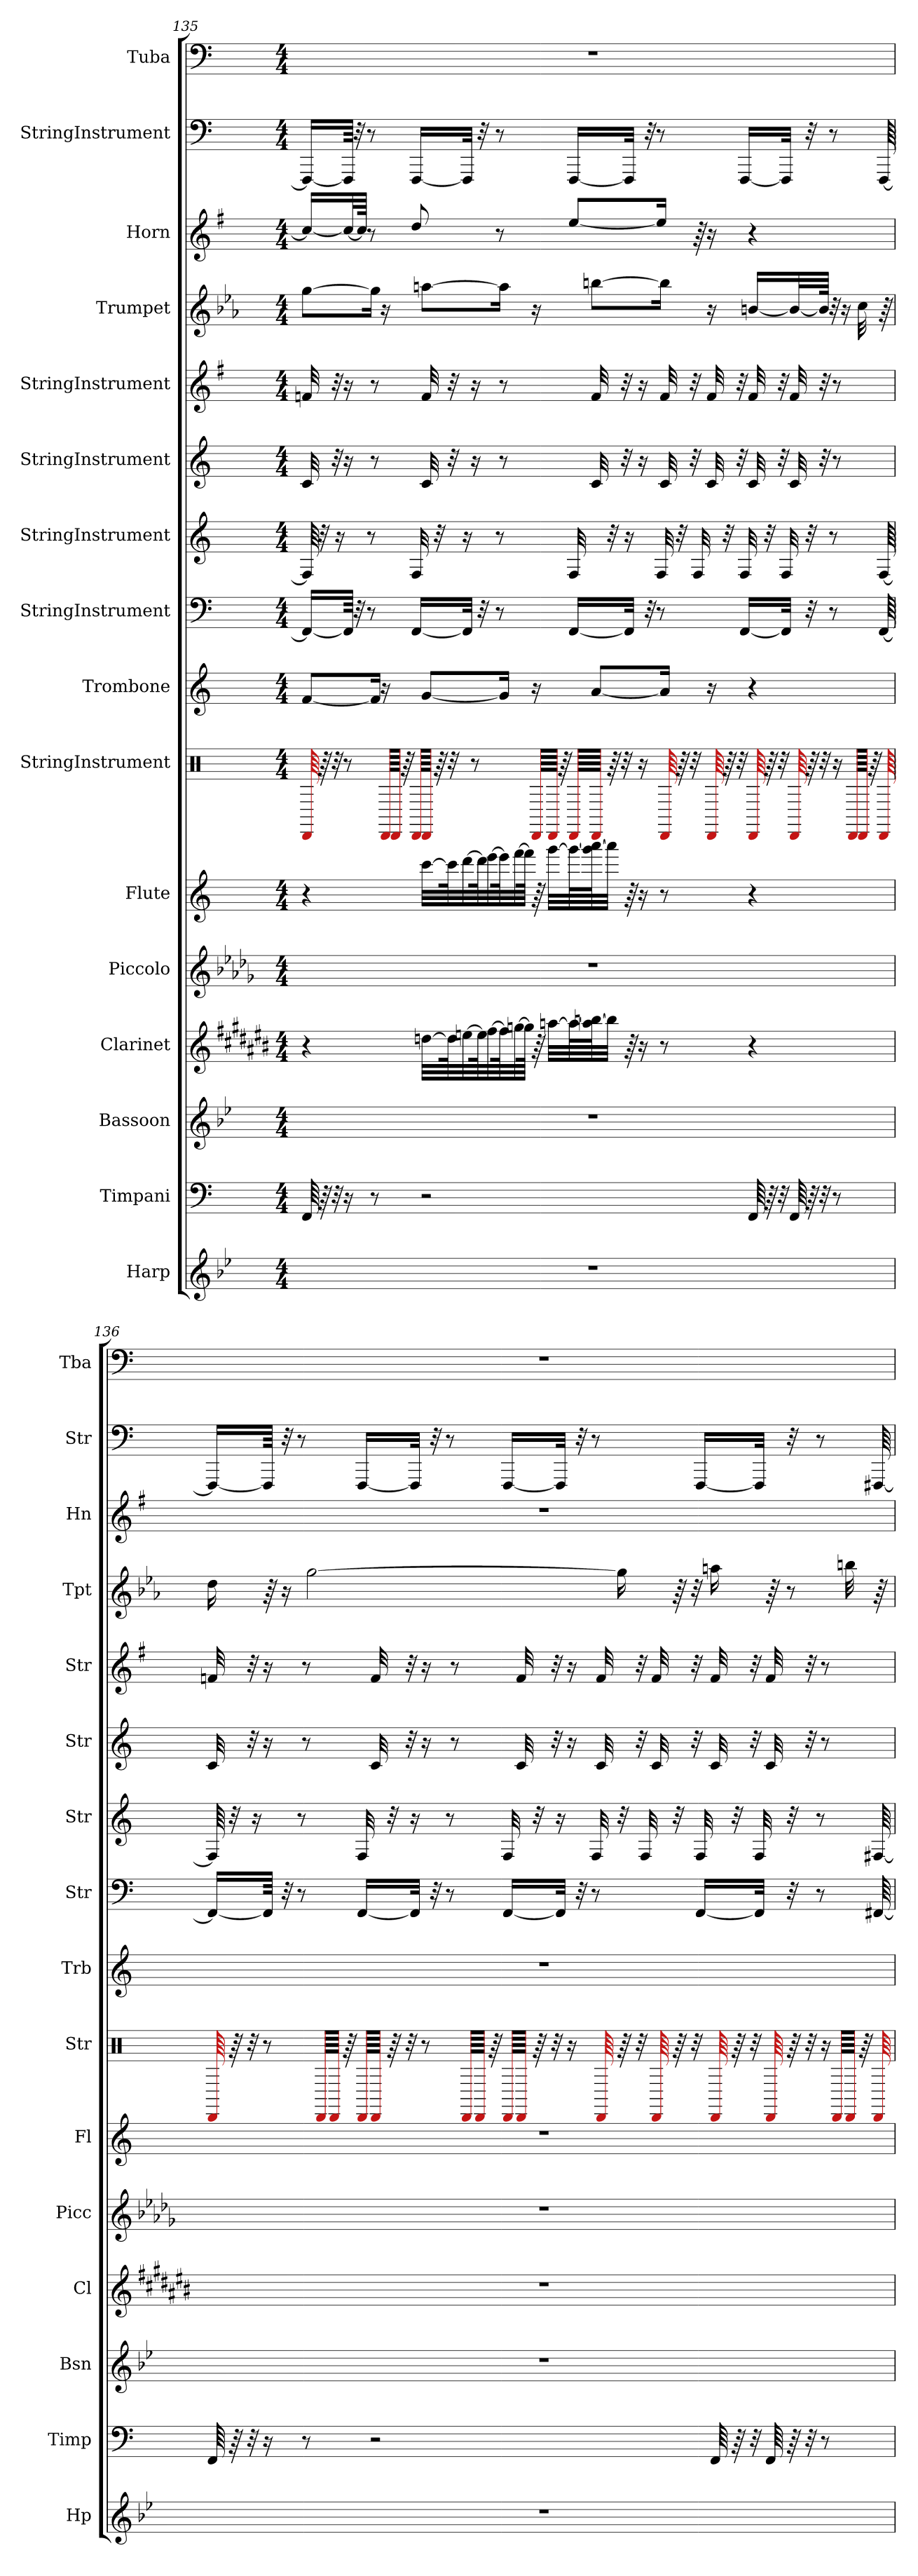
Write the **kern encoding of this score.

**kern	**kern	**kern	**kern	**kern	**kern	**kern	**kern	**kern	**kern	**kern	**kern	**kern	**kern	**kern	**kern
*part16	*part15	*part14	*part13	*part12	*part11	*part10	*part9	*part8	*part7	*part6	*part5	*part4	*part3	*part2	*part1
*staff16	*staff15	*staff14	*staff13	*staff12	*staff11	*staff10	*staff9	*staff8	*staff7	*staff6	*staff5	*staff4	*staff3	*staff2	*staff1
*I"Harp	*I"Timpani	*I"Bassoon	*I"Clarinet	*I"Piccolo	*I"Flute	*I"StringInstrument	*I"Trombone	*I"StringInstrument	*I"StringInstrument	*I"StringInstrument	*I"StringInstrument	*I"Trumpet	*I"Horn	*I"StringInstrument	*I"Tuba
*I'Hp	*I'Timp	*I'Bsn	*I'Cl	*I'Picc	*I'Fl	*I'Str	*I'Trb	*I'Str	*I'Str	*I'Str	*I'Str	*I'Tpt	*I'Hn	*I'Str	*I'Tba
!!LO:PB:g=z
*clefG2	*clefF4	*clefG2	*clefG2	*clefG2	*clefG2	*clefX	*clefG2	*clefF4	*clefG2	*clefG2	*clefG2	*clefG2	*clefG2	*clefF4	*clefF4
*	*	*	*ITrd1c2	*ITrd-7c-12	*	*	*	*	*	*	*	*ITrd1c2	*ITrd4c7	*	*
*k[b-e-]	*k[]	*k[b-e-]	*k[f#c#g#d#a#]	*k[b-e-a-d-g-]	*k[]	*k[]	*k[]	*k[]	*k[]	*k[]	*k[f#]	*k[b-e-a-d-g-]	*k[]	*k[]	*k[]
*M4/4	*M4/4	*M4/4	*M4/4	*M4/4	*M4/4	*M4/4	*M4/4	*M4/4	*M4/4	*M4/4	*M4/4	*M4/4	*M4/4	*M4/4	*M4/4
=135	=135	=135	=135	=135	=135	=135	=135	=135	=135	=135	=135	=135	=135	=135	=135
1r	64FF/	1r	4r	1r	4r	64DD/	[8f/L	16FF/LL_	64F/]	32c/	32fn/	[8ff\L	16f/LL_	16FFF/LL_	1r
.	64r	.	.	.	.	64r	.	.	32r	.	.	.	.	.	.
.	32r	.	.	.	.	32r	.	.	.	32r	32r	.	.	.	.
.	.	.	.	.	.	.	.	.	16r	.	.	.	.	.	.
.	16r	.	.	.	.	8r	.	64FF/JJkk]	.	16r	16r	.	32f/L_	64FFF/JJkk]	.
.	.	.	.	.	.	.	.	32r	.	.	.	.	.	32r	.
.	.	.	.	.	.	.	.	.	.	.	.	.	64f/JJJk]	.	.
.	.	.	.	.	.	.	.	8r	8r	.	.	.	8r	8r	.
.	8r	.	.	.	.	.	16f/Jk]	.	.	8r	8r	16ff\Jk]	.	.	.
.	.	.	.	.	.	64DD/LLLL	16r	.	.	.	.	16r	.	.	.
.	.	.	.	.	.	64DD/JJJJ	.	.	.	.	.	.	.	.	.
.	.	.	.	.	.	64r	.	.	.	.	.	.	.	.	.
.	.	.	.	.	.	64DD/LLLL	.	[16FF/LL	32F/	.	.	.	8g/	[16FFF/LL	.
.	2r	.	[32ccn\LLL	.	[32ccc\LLL	64DD/JJJJ	[8g/L	.	.	32c/	32f/	[8ggn\L	.	.	.
.	.	.	.	.	.	64r	.	.	32r	.	.	.	.	.	.
.	.	.	64cc\K]	.	64ccc\K]	32r	.	.	.	32r	32r	.	.	.	.
.	.	.	[32ddn\	.	[32ddd\	.	.	32FF/JJk]	16r	.	.	.	.	32FFF/JJk]	.
.	.	.	.	.	.	8r	.	.	.	16r	16r	.	.	.	.
.	.	.	64dd\K]	.	64ddd\K]	.	.	32r	.	.	.	.	.	32r	.
.	.	.	[32ee\	.	[32eee\	.	.	.	.	.	.	.	.	.	.
.	.	.	.	.	.	.	.	8r	8r	.	.	.	8r	8r	.
.	.	.	64ee\K]	.	64eee\K]	.	16g/Jk]	.	.	8r	8r	16gg\Jk]	.	.	.
.	.	.	[32ffn\	.	[32fff\	.	.	.	.	.	.	.	.	.	.
.	.	.	64ff\JJJk]	.	64fff\JJJk]	.	.	.	.	.	.	.	.	.	.
.	.	.	64r	.	64r	64DD/LLLL	16r	.	.	.	.	16r	.	.	.
.	.	.	[32ggn\LLL	.	[32ggg\LLL	64DD/JJJJ	.	.	.	.	.	.	.	.	.
.	.	.	.	.	.	64r	.	.	.	.	.	.	.	.	.
.	.	.	64gg\L_	.	64ggg\L_	64DD/LLLL	.	[16FF/LL	32F/	.	.	.	[8a/L	[16FFF/LL	.
.	.	.	64gg\] [64aan\J	.	64ggg\] [64aaa\J	64DD/JJJJ	[8a/L	.	.	32c/	32f/	[8aan\L	.	.	.
.	.	.	32aa\JJJ]	.	32aaa\JJJ]	64r	.	.	32r	.	.	.	.	.	.
.	.	.	.	.	.	32r	.	.	.	32r	32r	.	.	.	.
.	.	.	64r	.	64r	.	.	32FF/JJk]	16r	.	.	.	.	32FFF/JJk]	.
.	.	.	16r	.	16r	16r	.	.	.	16r	16r	.	.	.	.
.	.	.	.	.	.	.	.	32r	.	.	.	.	.	32r	.
.	.	.	.	.	.	.	.	8r	32F/	.	.	.	16a/Jk]	8r	.
.	.	.	8r	.	8r	64DD/	16a/Jk]	.	.	32c/	32f/	16aa\Jk]	.	.	.
.	.	.	.	.	.	64r	.	.	32r	.	.	.	.	.	.
.	.	.	.	.	.	32r	.	.	.	32r	32r	.	.	.	.
.	.	.	.	.	.	.	.	.	32F/	.	.	.	64r	.	.
.	.	.	.	.	.	64DD/	16r	.	.	32c/	32f/	16r	16r	.	.
.	.	.	.	.	.	64r	.	.	32r	.	.	.	.	.	.
.	.	.	.	.	.	32r	.	.	.	32r	32r	.	.	.	.
.	.	.	.	.	.	.	.	[16FF/LL	32F/	.	.	.	.	[16FFF/LL	.
.	64FF/	.	4r	.	4r	64DD/	4r	.	.	32c/	32f/	[16an/LL	4r	.	.
.	64r	.	.	.	.	64r	.	.	32r	.	.	.	.	.	.
.	32r	.	.	.	.	32r	.	.	.	32r	32r	.	.	.	.
.	.	.	.	.	.	.	.	32FF/JJk]	32F/	.	.	.	.	32FFF/JJk]	.
.	64FF/	.	.	.	.	64DD/	.	.	.	32c/	32f/	32a/L_	.	.	.
.	64r	.	.	.	.	64r	.	32r	32r	.	.	.	.	32r	.
.	32r	.	.	.	.	32r	.	.	.	32r	32r	64a/JJJk]	.	.	.
.	.	.	.	.	.	.	.	8r	8r	.	.	32r	.	8r	.
.	8r	.	.	.	.	16r	.	.	.	8r	8r	.	.	.	.
.	.	.	.	.	.	.	.	.	.	.	.	16r	.	.	.
.	.	.	.	.	.	64DD/LLLL	.	.	.	.	.	.	.	.	.
.	.	.	.	.	.	64DD/JJJJ	.	.	.	.	.	32b-\	.	.	.
.	.	.	.	.	.	64r	.	.	.	.	.	.	.	.	.
.	.	.	.	.	.	64DD/	.	[64FF/	[64F/	.	.	64r	.	[64FFF/	.
!!LO:PB:g=z
=136	=136	=136	=136	=136	=136	=136	=136	=136	=136	=136	=136	=136	=136	=136	=136
1r	64FF/	1r	1r	1r	1r	64DD/	1r	16FF/LL_	64F/]	32c/	32fn/	16cc\	1r	16FFF/LL_	1r
.	64r	.	.	.	.	64r	.	.	32r	.	.	.	.	.	.
.	32r	.	.	.	.	32r	.	.	.	32r	32r	.	.	.	.
.	.	.	.	.	.	.	.	.	16r	.	.	.	.	.	.
.	16r	.	.	.	.	8r	.	64FF/JJkk]	.	16r	16r	64r	.	64FFF/JJkk]	.
.	.	.	.	.	.	.	.	32r	.	.	.	16r	.	32r	.
.	.	.	.	.	.	.	.	8r	8r	.	.	.	.	8r	.
.	8r	.	.	.	.	.	.	.	.	8r	8r	.	.	.	.
.	.	.	.	.	.	.	.	.	.	.	.	[2ff\	.	.	.
.	.	.	.	.	.	64DD/LLLL	.	.	.	.	.	.	.	.	.
.	.	.	.	.	.	64DD/JJJJ	.	.	.	.	.	.	.	.	.
.	.	.	.	.	.	64r	.	.	.	.	.	.	.	.	.
.	.	.	.	.	.	64DD/LLLL	.	[16FF/LL	32F/	.	.	.	.	[16FFF/LL	.
.	2r	.	.	.	.	64DD/JJJJ	.	.	.	32c/	32f/	.	.	.	.
.	.	.	.	.	.	64r	.	.	32r	.	.	.	.	.	.
.	.	.	.	.	.	32r	.	.	.	32r	32r	.	.	.	.
.	.	.	.	.	.	.	.	32FF/JJk]	16r	.	.	.	.	32FFF/JJk]	.
.	.	.	.	.	.	8r	.	.	.	16r	16r	.	.	.	.
.	.	.	.	.	.	.	.	32r	.	.	.	.	.	32r	.
.	.	.	.	.	.	.	.	8r	8r	.	.	.	.	8r	.
.	.	.	.	.	.	.	.	.	.	8r	8r	.	.	.	.
.	.	.	.	.	.	64DD/LLLL	.	.	.	.	.	.	.	.	.
.	.	.	.	.	.	64DD/JJJJ	.	.	.	.	.	.	.	.	.
.	.	.	.	.	.	64r	.	.	.	.	.	.	.	.	.
.	.	.	.	.	.	64DD/LLLL	.	[16FF/LL	32F/	.	.	.	.	[16FFF/LL	.
.	.	.	.	.	.	64DD/JJJJ	.	.	.	32c/	32f/	.	.	.	.
.	.	.	.	.	.	64r	.	.	32r	.	.	.	.	.	.
.	.	.	.	.	.	32r	.	.	.	32r	32r	.	.	.	.
.	.	.	.	.	.	.	.	32FF/JJk]	16r	.	.	.	.	32FFF/JJk]	.
.	.	.	.	.	.	16r	.	.	.	16r	16r	.	.	.	.
.	.	.	.	.	.	.	.	32r	.	.	.	.	.	32r	.
.	.	.	.	.	.	.	.	8r	32F/	.	.	.	.	8r	.
.	.	.	.	.	.	64DD/	.	.	.	32c/	32f/	.	.	.	.
.	.	.	.	.	.	64r	.	.	32r	.	.	16ff\]	.	.	.
.	.	.	.	.	.	32r	.	.	.	32r	32r	.	.	.	.
.	.	.	.	.	.	.	.	.	32F/	.	.	.	.	.	.
.	.	.	.	.	.	64DD/	.	.	.	32c/	32f/	.	.	.	.
.	.	.	.	.	.	64r	.	.	32r	.	.	64r	.	.	.
.	.	.	.	.	.	32r	.	.	.	32r	32r	32r	.	.	.
.	.	.	.	.	.	.	.	[16FF/LL	32F/	.	.	.	.	[16FFF/LL	.
.	64FF/	.	.	.	.	64DD/	.	.	.	32c/	32f/	16ggn\	.	.	.
.	64r	.	.	.	.	64r	.	.	32r	.	.	.	.	.	.
.	32r	.	.	.	.	32r	.	.	.	32r	32r	.	.	.	.
.	.	.	.	.	.	.	.	32FF/JJk]	32F/	.	.	.	.	32FFF/JJk]	.
.	64FF/	.	.	.	.	64DD/	.	.	.	32c/	32f/	64r	.	.	.
.	64r	.	.	.	.	64r	.	32r	32r	.	.	8r	.	32r	.
.	32r	.	.	.	.	32r	.	.	.	32r	32r	.	.	.	.
.	.	.	.	.	.	.	.	8r	8r	.	.	.	.	8r	.
.	8r	.	.	.	.	16r	.	.	.	8r	8r	.	.	.	.
.	.	.	.	.	.	64DD/LLLL	.	.	.	.	.	.	.	.	.
.	.	.	.	.	.	64DD/JJJJ	.	.	.	.	.	32aan\	.	.	.
.	.	.	.	.	.	64r	.	.	.	.	.	.	.	.	.
.	.	.	.	.	.	64DD/	.	[64FF#X/	[64F#X/	.	.	64r	.	[64FFF#X/	.
=	=	=	=	=	=	=	=	=	=	=	=	=	=	=	=
*-	*-	*-	*-	*-	*-	*-	*-	*-	*-	*-	*-	*-	*-	*-	*-
